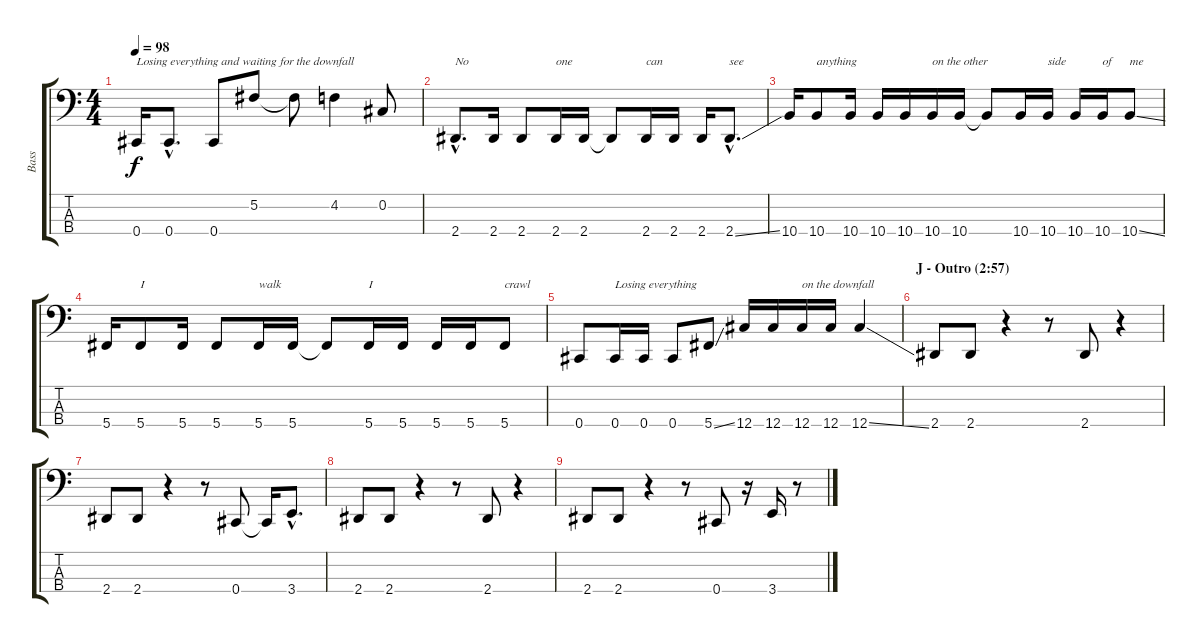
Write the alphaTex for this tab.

\track ("Bass" "Bass") {instrument electricbasspick}
\staff {score tabs}
\tuning (Gb2 Db2 Ab1 Db1) {hide}
\ts (4 4)
\tempo 98
\clef f4
\ks c
0.4.16{txt "Losing everything and waiting for the downfall" dy f} 0.4{hac}.8{d} 0.4.8 5.2.8 5.2{t}.8 4.2.4 0.2.8 |
2.4{hac}.8{d txt "No"} 2.4.16 2.4.8 2.4.16{txt "one"} 2.4.16 2.4{t}.8 2.4.16{txt "can"} 2.4.16 2.4.16 2.4{ss hac}.8{d txt "see"} |
10.4.16 10.4.8{txt "anything"} 10.4.16 10.4.16 10.4.16 10.4.16{txt "on the other"} 10.4.16 10.4{t}.8 10.4.16 10.4.16{txt "side"} 10.4.16 10.4.16{txt "of"} 10.4{ss}.8{txt "me"} |
5.4.16 5.4.8{txt "I"} 5.4.16 5.4.8 5.4.16{txt "walk"} 5.4.16 5.4{t}.8 5.4.16{txt "I"} 5.4.16 5.4.16 5.4.16 5.4.8{txt "crawl"} |
0.4.8 0.4.16{txt "Losing everything"} 0.4.16 0.4.8 5.4{ss}.8 12.4.16 12.4.16 12.4.16{txt "on the downfall"} 12.4.16 12.4{ss}.4 |
\section ("" "J - Outro (2:57)")
2.4.8 2.4.8 r.4 r.8 2.4.8 r.4 |
2.4.8 2.4.8 r.4 r.8 0.4.8 0.4{t}.16 3.4{hac}.8{d} |
2.4.8 2.4.8 r.4 r.8 2.4.8 r.4 |
2.4.8 2.4.8 r.4 r.8 0.4.8 r.16 3.4.16 r.8
